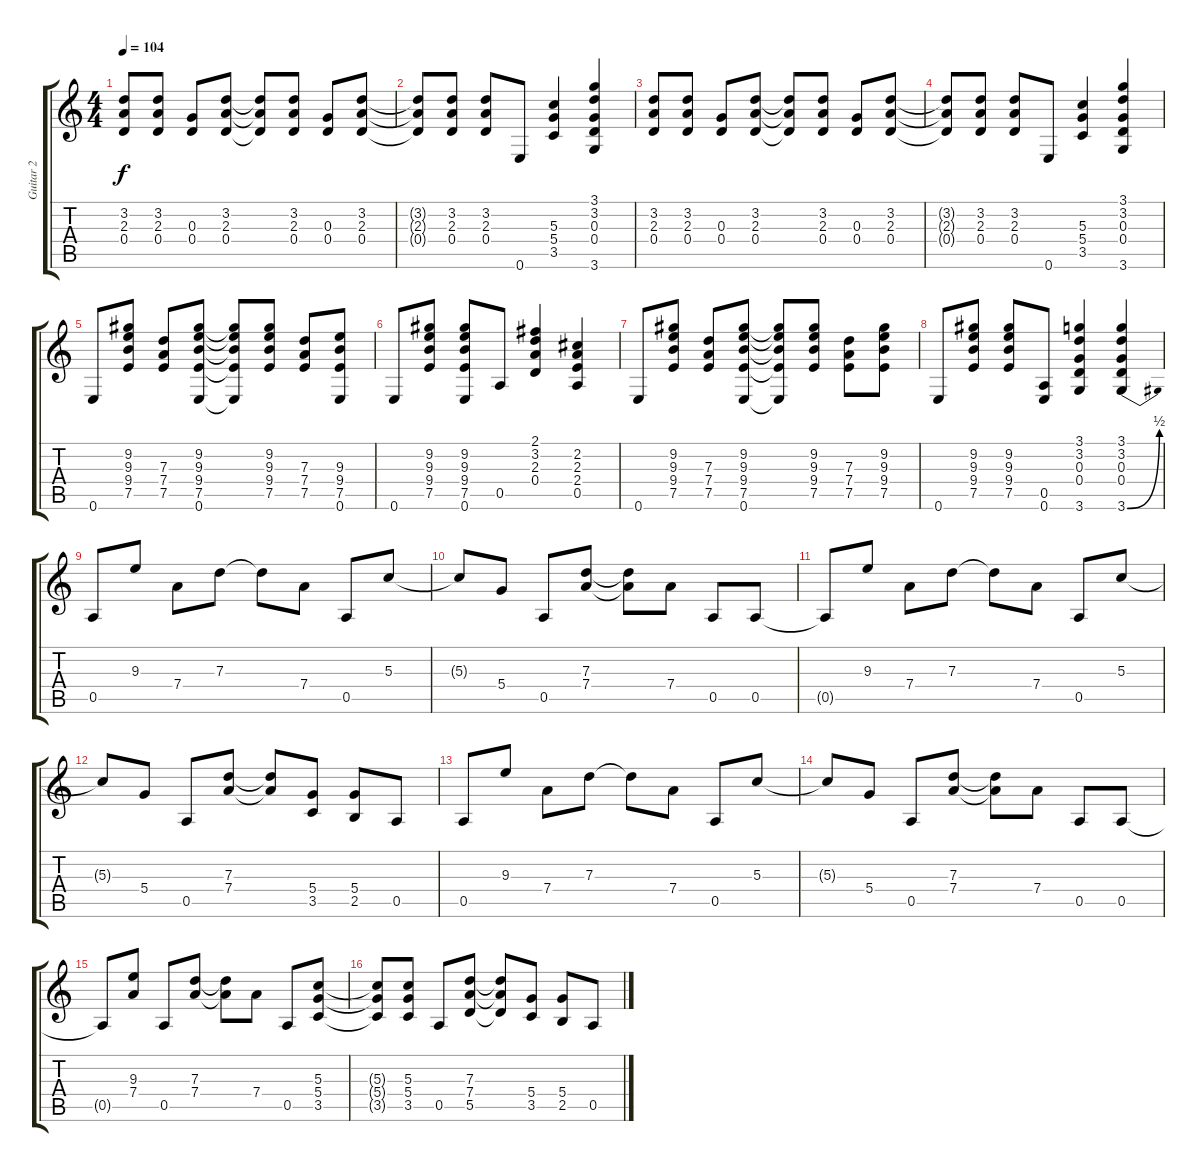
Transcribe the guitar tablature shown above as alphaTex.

\track ("Guitar 2" "Guitar 2") {instrument overdrivenguitar}
\staff {score tabs}
\tuning (E4 B3 G3 D3 A2 E2) {hide}
\ts (4 4)
\tempo 104
\clef g2
\ks c
(3.2 2.3 0.4).8{dy f} (3.2 2.3 0.4).8 (0.3 0.4).8 (3.2 2.3 0.4).8 (3.2{t} 2.3{t} 0.4{t}).8 (3.2 2.3 0.4).8 (0.3 0.4).8 (3.2 2.3 0.4).8 |
(3.2{t} 2.3{t} 0.4{t}).8 (3.2 2.3 0.4).8 (3.2 2.3 0.4).8 0.6.8 (5.3 5.4 3.5).4 (3.1 3.2 0.3 0.4 3.6).4 |
(3.2 2.3 0.4).8 (3.2 2.3 0.4).8 (0.3 0.4).8 (3.2 2.3 0.4).8 (3.2{t} 2.3{t} 0.4{t}).8 (3.2 2.3 0.4).8 (0.3 0.4).8 (3.2 2.3 0.4).8 |
(3.2{t} 2.3{t} 0.4{t}).8 (3.2 2.3 0.4).8 (3.2 2.3 0.4).8 0.6.8 (5.3 5.4 3.5).4 (3.1 3.2 0.3 0.4 3.6).4 |
0.6.8 (9.2 9.3 9.4 7.5).8 (7.3 7.4 7.5).8 (9.2 9.3 9.4 7.5 0.6).8 (9.2{t} 9.3{t} 9.4{t} 7.5{t} 0.6{t}).8 (9.2 9.3 9.4 7.5).8 (7.3 7.4 7.5).8 (9.3 9.4 7.5 0.6).8 |
0.6.8 (9.2 9.3 9.4 7.5).8 (9.2 9.3 9.4 7.5 0.6).8 0.5.8 (2.1 3.2 2.3 0.4).4 (2.2 2.3 2.4 0.5).4 |
0.6.8 (9.2 9.3 9.4 7.5).8 (7.3 7.4 7.5).8 (9.2 9.3 9.4 7.5 0.6).8 (9.2{t} 9.3{t} 9.4{t} 7.5{t} 0.6{t}).8 (9.2 9.3 9.4 7.5).8 (7.3 7.4 7.5).8 (9.2 9.3 9.4 7.5).8 |
0.6.8 (9.2 9.3 9.4 7.5).8 (9.2 9.3 9.4 7.5).8 (0.5 0.6).8 (3.1 3.2 0.3 0.4 3.6).4 (3.1 3.2 0.3 0.4 3.6{be (bend 0 0 60 2)}).4 |
0.5.8 9.3.8 7.4.8 7.3.8 7.3{t}.8 7.4.8 0.5.8 5.3.8 |
5.3{t}.8 5.4.8 0.5.8 (7.3 7.4).8 (7.3{t} 7.4{t}).8 7.4.8 0.5.8 0.5.8 |
0.5{t}.8 9.3.8 7.4.8 7.3.8 7.3{t}.8 7.4.8 0.5.8 5.3.8 |
5.3{t}.8 5.4.8 0.5.8 (7.3 7.4).8 (7.3{t} 7.4{t}).8 (5.4 3.5).8 (5.4 2.5).8 0.5.8 |
0.5.8 9.3.8 7.4.8 7.3.8 7.3{t}.8 7.4.8 0.5.8 5.3.8 |
5.3{t}.8 5.4.8 0.5.8 (7.3 7.4).8 (7.3{t} 7.4{t}).8 7.4.8 0.5.8 0.5.8 |
0.5{t}.8 (9.3 7.4).8 0.5.8 (7.3 7.4).8 (7.3{t} 7.4{t}).8 7.4.8 0.5.8 (5.3 5.4 3.5).8 |
(5.3{t} 5.4{t} 3.5{t}).8 (5.3 5.4 3.5).8 0.5.8 (7.3 7.4 5.5).8 (7.3{t} 7.4{t} 5.5{t}).8 (5.4 3.5).8 (5.4 2.5).8 0.5.8
